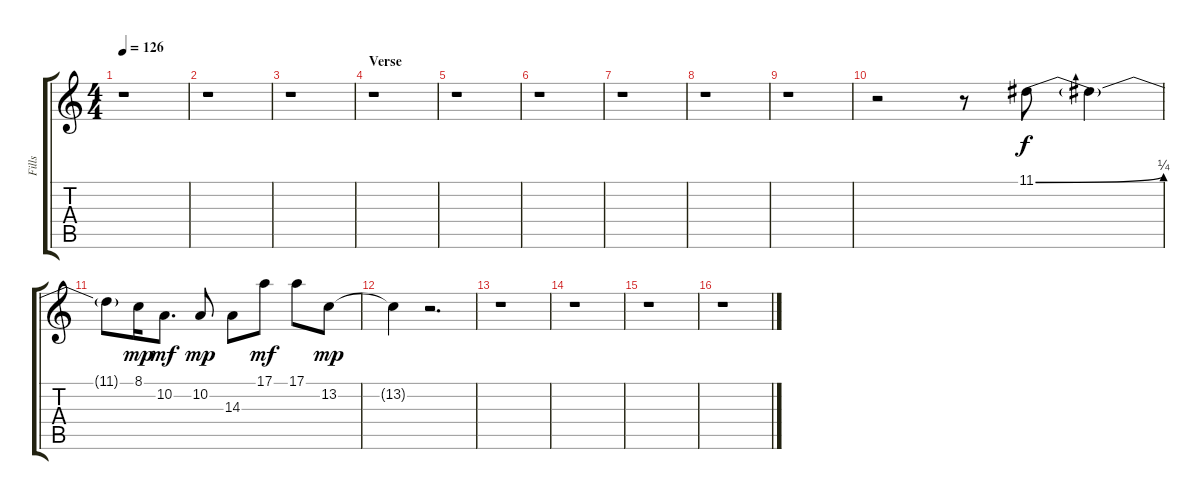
\track ("Fills" "Fills") {instrument synthvoice}
\staff {score tabs}
\tuning (E4 B3 G3 D3 A2 E2) {hide}
\ts (4 4)
\tempo 126
\clef g2
\ks c
r.1{dy f} |
r.1 |
r.1 |
\section ("" "Verse")
r.1 |
r.1 |
r.1 |
r.1 |
r.1 |
r.1 |
r.2 r.8 11.1{be (bend 0 0 60 1)}.8 11.1{t}.4 |
11.1{t}.8 8.1.16{dy mp} 10.2.8{d dy mf} 10.2.8{dy mp} 14.3.8 17.1.8{dy mf} 17.1.8 13.2.8{dy mp} |
13.2{t}.4 r.2{d} |
r.1 |
r.1 |
r.1 |
r.1
